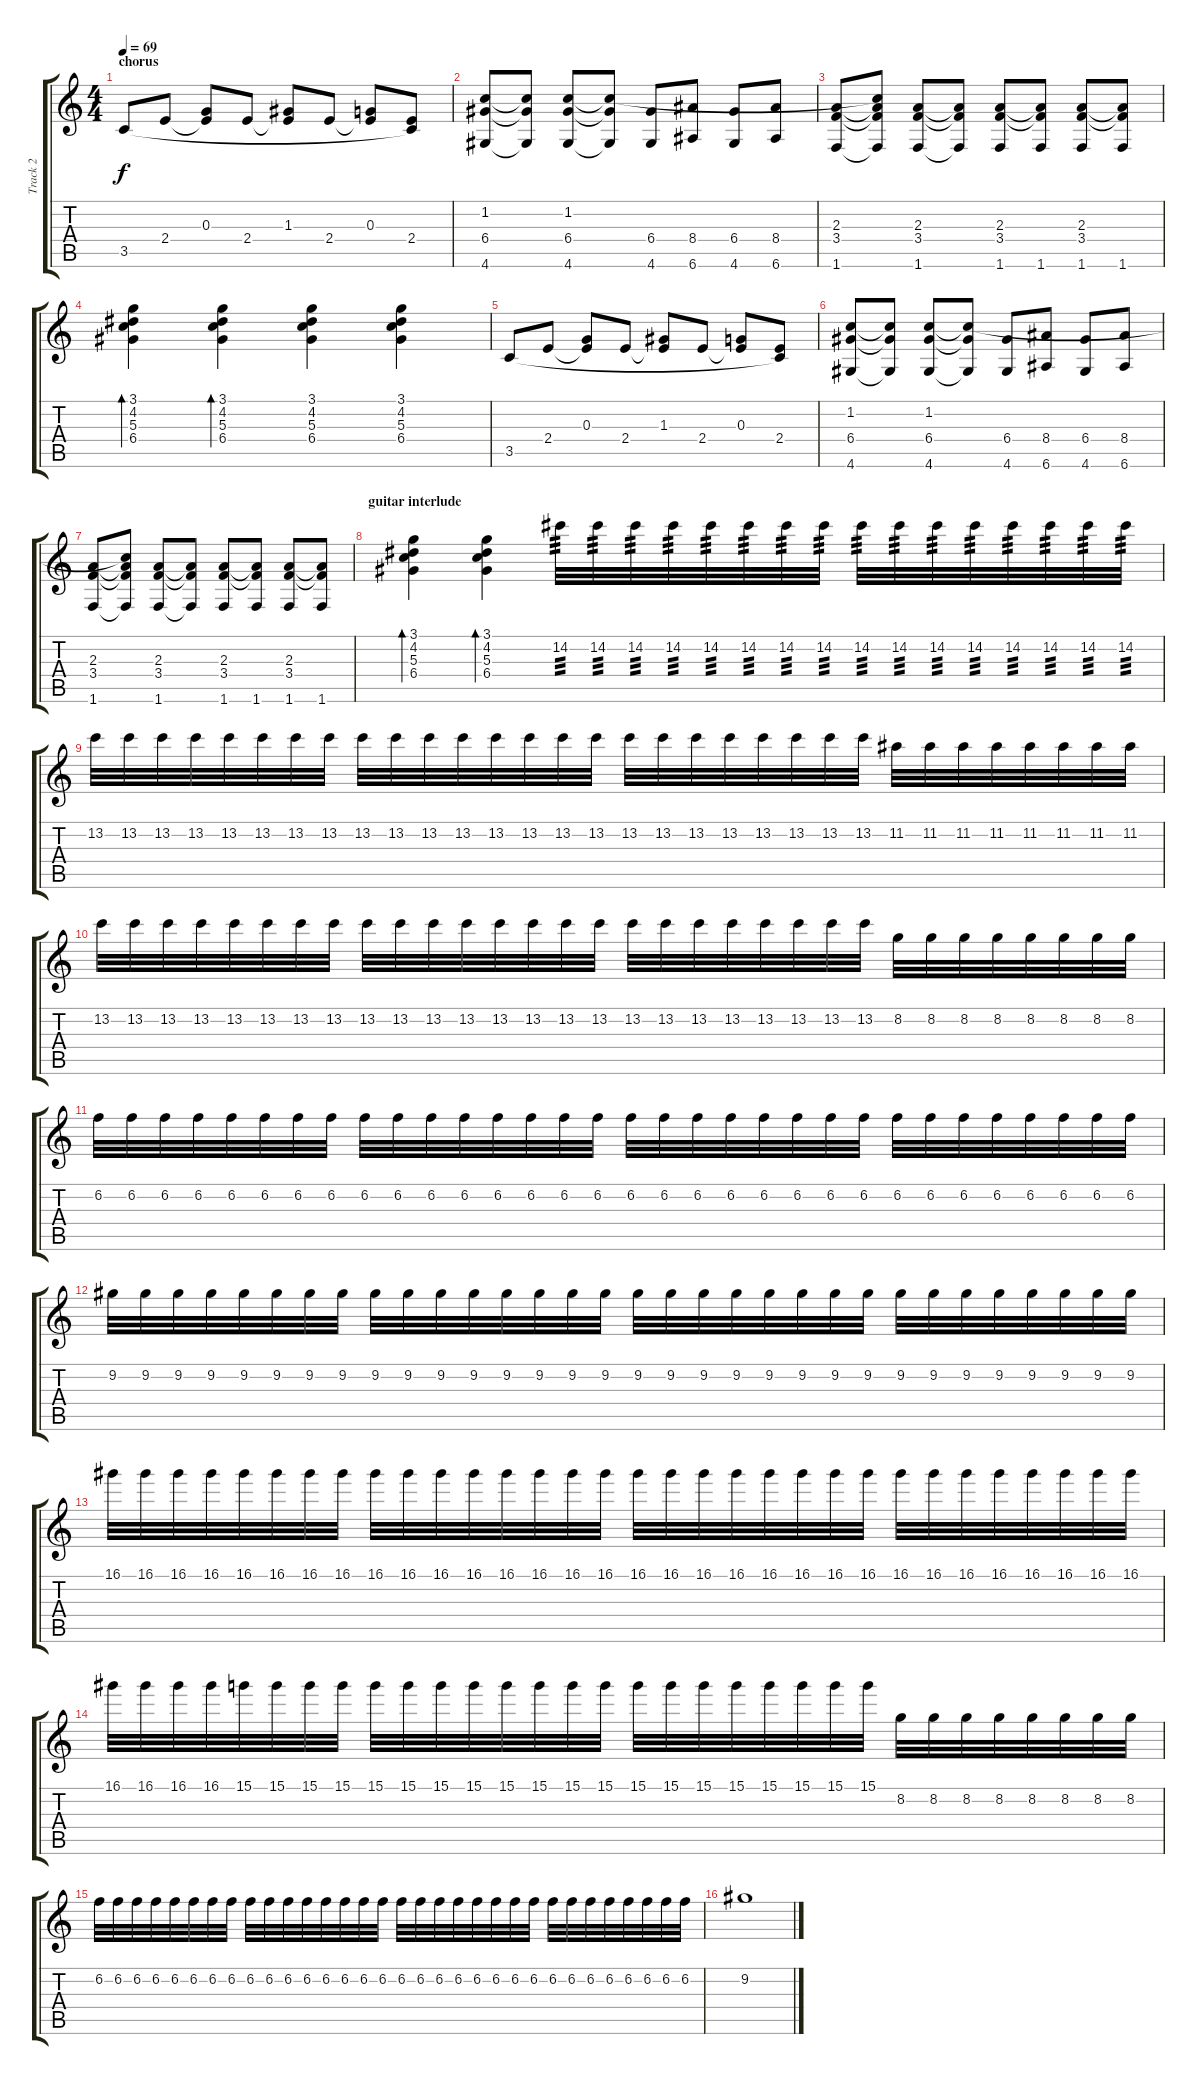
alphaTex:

\track ("Track 2" "Track 2") {instrument electricguitarjazz}
\staff {score tabs}
\tuning (E4 B3 G3 D3 A2 E2) {hide}
\ts (4 4)
\section ("" "chorus ")
\tempo 69
\clef g2
\ks c
3.5.8{dy f} 2.4.8 (0.3 2.4{t}).8 2.4.8 (1.3 2.4{t}).8 2.4.8 (0.3 2.4{t}).8 (2.4 3.5{t}).8 |
(1.2 6.4 4.6).8 (1.2{t} 6.4{t} 4.6{t}).8 (1.2 6.4 4.6).8 (1.2{t} 6.4{t} 4.6{t}).8 (6.4 4.6).8 (8.4 6.6).8 (6.4 4.6).8 (8.4 6.6).8 |
(2.3 3.4 1.6).8 (1.2{t} 2.3{t} 3.4{t} 1.6{t}).8 (2.3 3.4 1.6).8 (2.3{t} 3.4{t} 1.6{t}).8 (2.3 3.4 1.6).8 (2.3{t} 3.4{t} 1.6).8 (2.3 3.4 1.6).8 (2.3{t} 3.4{t} 1.6).8 |
(3.1 4.2 5.3 6.4).4{bd 60} (3.1 4.2 5.3 6.4).4{bd 30} (3.1 4.2 5.3 6.4).4 (3.1 4.2 5.3 6.4).4 |
3.5.8 2.4.8 (0.3 2.4{t}).8 2.4.8 (1.3 2.4{t}).8 2.4.8 (0.3 2.4{t}).8 (2.4 3.5{t}).8 |
(1.2 6.4 4.6).8 (1.2{t} 6.4{t} 4.6{t}).8 (1.2 6.4 4.6).8 (1.2{t} 6.4{t} 4.6{t}).8 (6.4 4.6).8 (8.4 6.6).8 (6.4 4.6).8 (8.4 6.6).8 |
(2.3 3.4 1.6).8 (1.2{t} 2.3{t} 3.4{t} 1.6{t}).8 (2.3 3.4 1.6).8 (2.3{t} 3.4{t} 1.6{t}).8 (2.3 3.4 1.6).8 (2.3{t} 3.4{t} 1.6).8 (2.3 3.4 1.6).8 (2.3{t} 3.4{t} 1.6).8 |
\section ("" "guitar interlude")
(3.1 4.2 5.3 6.4).4{bd 60} (3.1 4.2 5.3 6.4).4{bd 30} 14.2.32{tp 3 volume 16 instrument pad1newage} 14.2.32{tp 3} 14.2.32{tp 3} 14.2.32{tp 3} 14.2.32{tp 3} 14.2.32{tp 3} 14.2.32{tp 3} 14.2.32{tp 3} 14.2.32{tp 3} 14.2.32{tp 3} 14.2.32{tp 3} 14.2.32{tp 3} 14.2.32{tp 3} 14.2.32{tp 3} 14.2.32{tp 3} 14.2.32{tp 3} |
13.2.32 13.2.32 13.2.32 13.2.32 13.2.32 13.2.32 13.2.32 13.2.32 13.2.32 13.2.32 13.2.32 13.2.32 13.2.32 13.2.32 13.2.32 13.2.32 13.2.32 13.2.32 13.2.32 13.2.32 13.2.32 13.2.32 13.2.32 13.2.32 11.2.32 11.2.32 11.2.32 11.2.32 11.2.32 11.2.32 11.2.32 11.2.32 |
13.2.32 13.2.32 13.2.32 13.2.32 13.2.32 13.2.32 13.2.32 13.2.32 13.2.32 13.2.32 13.2.32 13.2.32 13.2.32 13.2.32 13.2.32 13.2.32 13.2.32 13.2.32 13.2.32 13.2.32 13.2.32 13.2.32 13.2.32 13.2.32 8.2.32 8.2.32 8.2.32 8.2.32 8.2.32 8.2.32 8.2.32 8.2.32 |
6.2.32 6.2.32 6.2.32 6.2.32 6.2.32 6.2.32 6.2.32 6.2.32 6.2.32 6.2.32 6.2.32 6.2.32 6.2.32 6.2.32 6.2.32 6.2.32 6.2.32 6.2.32 6.2.32 6.2.32 6.2.32 6.2.32 6.2.32 6.2.32 6.2.32 6.2.32 6.2.32 6.2.32 6.2.32 6.2.32 6.2.32 6.2.32 |
9.2.32 9.2.32 9.2.32 9.2.32 9.2.32 9.2.32 9.2.32 9.2.32 9.2.32 9.2.32 9.2.32 9.2.32 9.2.32 9.2.32 9.2.32 9.2.32 9.2.32 9.2.32 9.2.32 9.2.32 9.2.32 9.2.32 9.2.32 9.2.32 9.2.32 9.2.32 9.2.32 9.2.32 9.2.32 9.2.32 9.2.32 9.2.32 |
16.1.32 16.1.32 16.1.32 16.1.32 16.1.32 16.1.32 16.1.32 16.1.32 16.1.32 16.1.32 16.1.32 16.1.32 16.1.32 16.1.32 16.1.32 16.1.32 16.1.32 16.1.32 16.1.32 16.1.32 16.1.32 16.1.32 16.1.32 16.1.32 16.1.32 16.1.32 16.1.32 16.1.32 16.1.32 16.1.32 16.1.32 16.1.32 |
16.1.32{instrument pad1newage} 16.1.32 16.1.32 16.1.32 15.1.32 15.1.32 15.1.32 15.1.32 15.1.32 15.1.32 15.1.32 15.1.32 15.1.32 15.1.32 15.1.32 15.1.32 15.1.32 15.1.32 15.1.32 15.1.32 15.1.32 15.1.32 15.1.32 15.1.32 8.2.32 8.2.32 8.2.32 8.2.32 8.2.32 8.2.32 8.2.32 8.2.32 |
6.2.32 6.2.32 6.2.32 6.2.32 6.2.32 6.2.32 6.2.32 6.2.32 6.2.32 6.2.32 6.2.32 6.2.32 6.2.32 6.2.32 6.2.32 6.2.32 6.2.32 6.2.32 6.2.32 6.2.32 6.2.32 6.2.32 6.2.32 6.2.32 6.2.32 6.2.32 6.2.32 6.2.32 6.2.32 6.2.32 6.2.32 6.2.32 |
9.2.1
